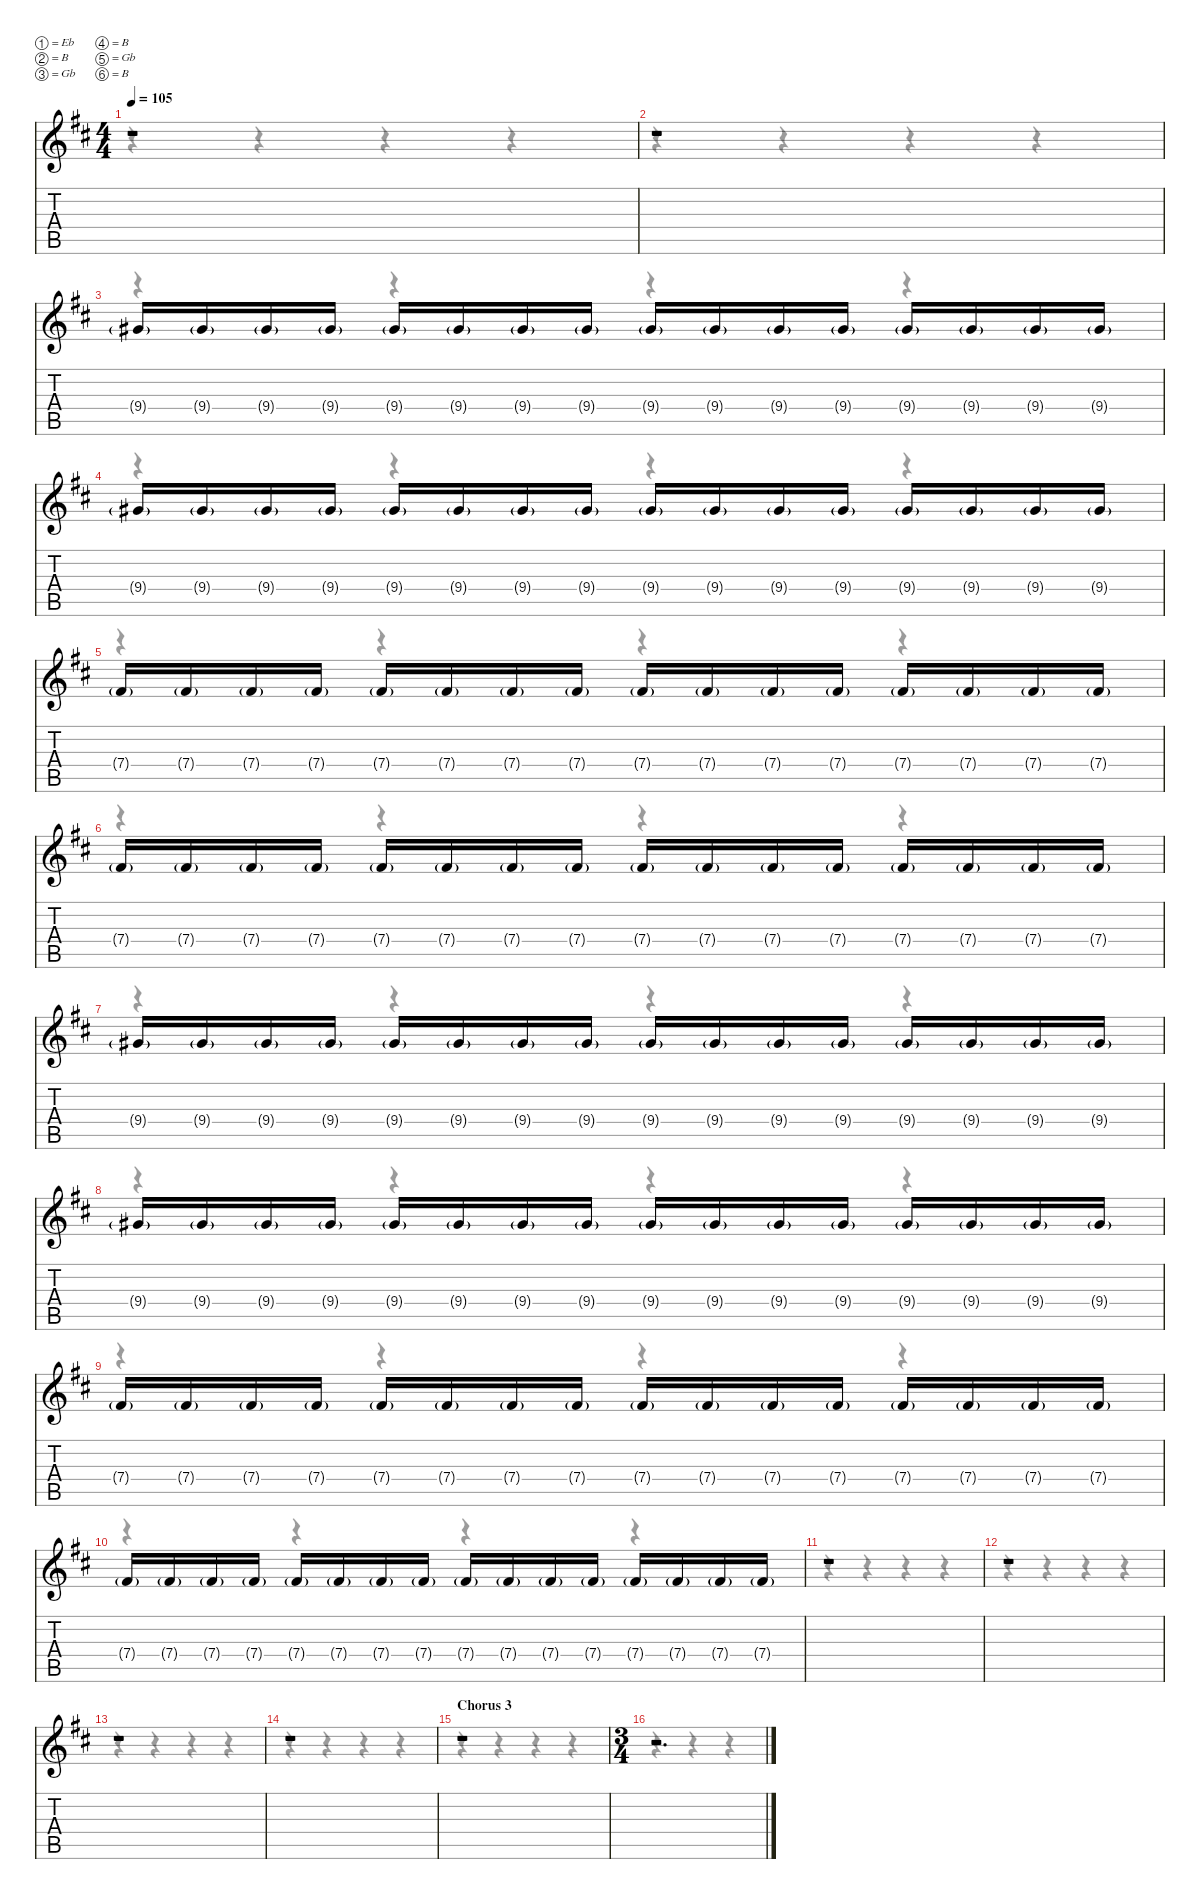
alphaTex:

\defaultSystemsLayout 4
\hideDynamics
\bracketExtendMode nobrackets
\singleTrackTrackNamePolicy hidden
\multiTrackTrackNamePolicy hidden
\firstSystemTrackNameMode fullname
\firstSystemTrackNameOrientation horizontal
\otherSystemsTrackNameOrientation horizontal
\track ("Clean Guitar" "s.guit.") {instrument acousticguitarsteel}
\staff {score tabs}
\tuning (Eb4 B3 Gb3 B2 Gb2 B1)
\voice
\ts (4 4)
\tempo 105
\clef g2
\ks bminor
r.1{dy p beam Up} |
r.1{beam Up} |
9.4{g acc #}.16{dy mp beam Up} 9.4{g acc #}.16{beam Up} 9.4{g acc #}.16{beam Up} 9.4{g acc #}.16{beam Up} 9.4{g acc #}.16{beam Up} 9.4{g acc #}.16{beam Up} 9.4{g acc #}.16{beam Up} 9.4{g acc #}.16{beam Up} 9.4{g acc #}.16{dy p beam Up} 9.4{g acc #}.16{beam Up} 9.4{g acc #}.16{beam Up} 9.4{g acc #}.16{beam Up} 9.4{g acc #}.16{beam Up} 9.4{g acc #}.16{beam Up} 9.4{g acc #}.16{beam Up} 9.4{g acc #}.16{beam Up} |
9.4{g acc #}.16{dy mp beam Up} 9.4{g acc #}.16{beam Up} 9.4{g acc #}.16{beam Up} 9.4{g acc #}.16{beam Up} 9.4{g acc #}.16{beam Up} 9.4{g acc #}.16{beam Up} 9.4{g acc #}.16{beam Up} 9.4{g acc #}.16{beam Up} 9.4{g acc #}.16{dy p beam Up} 9.4{g acc #}.16{beam Up} 9.4{g acc #}.16{beam Up} 9.4{g acc #}.16{beam Up} 9.4{g acc #}.16{beam Up} 9.4{g acc #}.16{beam Up} 9.4{g acc #}.16{beam Up} 9.4{g acc #}.16{beam Up} |
7.4{g acc #}.16{dy mp beam Up} 7.4{g acc #}.16{beam Up} 7.4{g acc #}.16{beam Up} 7.4{g acc #}.16{beam Up} 7.4{g acc #}.16{beam Up} 7.4{g acc #}.16{beam Up} 7.4{g acc #}.16{beam Up} 7.4{g acc #}.16{beam Up} 7.4{g acc #}.16{beam Up} 7.4{g acc #}.16{beam Up} 7.4{g acc #}.16{beam Up} 7.4{g acc #}.16{beam Up} 7.4{g acc #}.16{beam Up} 7.4{g acc #}.16{beam Up} 7.4{g acc #}.16{beam Up} 7.4{g acc #}.16{beam Up} |
7.4{g acc #}.16{beam Up} 7.4{g acc #}.16{beam Up} 7.4{g acc #}.16{beam Up} 7.4{g acc #}.16{beam Up} 7.4{g acc #}.16{beam Up} 7.4{g acc #}.16{beam Up} 7.4{g acc #}.16{beam Up} 7.4{g acc #}.16{beam Up} 7.4{g acc #}.16{beam Up} 7.4{g acc #}.16{beam Up} 7.4{g acc #}.16{beam Up} 7.4{g acc #}.16{beam Up} 7.4{g acc #}.16{beam Up} 7.4{g acc #}.16{beam Up} 7.4{g acc #}.16{beam Up} 7.4{g acc #}.16{beam Up} |
9.4{g acc #}.16{beam Up} 9.4{g acc #}.16{beam Up} 9.4{g acc #}.16{beam Up} 9.4{g acc #}.16{beam Up} 9.4{g acc #}.16{beam Up} 9.4{g acc #}.16{beam Up} 9.4{g acc #}.16{beam Up} 9.4{g acc #}.16{beam Up} 9.4{g acc #}.16{dy p beam Up} 9.4{g acc #}.16{beam Up} 9.4{g acc #}.16{beam Up} 9.4{g acc #}.16{beam Up} 9.4{g acc #}.16{beam Up} 9.4{g acc #}.16{beam Up} 9.4{g acc #}.16{beam Up} 9.4{g acc #}.16{beam Up} |
9.4{g acc #}.16{dy mp beam Up} 9.4{g acc #}.16{beam Up} 9.4{g acc #}.16{beam Up} 9.4{g acc #}.16{beam Up} 9.4{g acc #}.16{beam Up} 9.4{g acc #}.16{beam Up} 9.4{g acc #}.16{beam Up} 9.4{g acc #}.16{beam Up} 9.4{g acc #}.16{dy p beam Up} 9.4{g acc #}.16{beam Up} 9.4{g acc #}.16{beam Up} 9.4{g acc #}.16{beam Up} 9.4{g acc #}.16{beam Up} 9.4{g acc #}.16{beam Up} 9.4{g acc #}.16{beam Up} 9.4{g acc #}.16{beam Up} |
7.4{g acc #}.16{dy mp beam Up} 7.4{g acc #}.16{beam Up} 7.4{g acc #}.16{beam Up} 7.4{g acc #}.16{beam Up} 7.4{g acc #}.16{beam Up} 7.4{g acc #}.16{beam Up} 7.4{g acc #}.16{beam Up} 7.4{g acc #}.16{beam Up} 7.4{g acc #}.16{beam Up} 7.4{g acc #}.16{beam Up} 7.4{g acc #}.16{beam Up} 7.4{g acc #}.16{beam Up} 7.4{g acc #}.16{beam Up} 7.4{g acc #}.16{beam Up} 7.4{g acc #}.16{beam Up} 7.4{g acc #}.16{beam Up} |
7.4{g acc #}.16{beam Up} 7.4{g acc #}.16{beam Up} 7.4{g acc #}.16{beam Up} 7.4{g acc #}.16{beam Up} 7.4{g acc #}.16{beam Up} 7.4{g acc #}.16{beam Up} 7.4{g acc #}.16{beam Up} 7.4{g acc #}.16{beam Up} 7.4{g acc #}.16{beam Up} 7.4{g acc #}.16{beam Up} 7.4{g acc #}.16{beam Up} 7.4{g acc #}.16{beam Up} 7.4{g acc #}.16{beam Up} 7.4{g acc #}.16{beam Up} 7.4{g acc #}.16{beam Up} 7.4{g acc #}.16{beam Up} |
r.1{beam Up} |
r.1{beam Up} |
r.1{beam Up} |
r.1{beam Up} |
\section ("" "Chorus 3")
r.1{beam Up} |
\ts (3 4)
\beaming (8 3 1 1 1)
r.2{d beam Up}
\voice
\clef g2
\ottava regular
\simile none
\ks bminor
r.4{dy mf beam Down} r.4{beam Down} r.4{beam Down} r.4{beam Down} |
r.4{beam Down} r.4{beam Down} r.4{beam Down} r.4{beam Down} |
r.4{beam Down} r.4{beam Down} r.4{beam Down} r.4{beam Down} |
r.4{beam Down} r.4{beam Down} r.4{beam Down} r.4{beam Down} |
r.4{beam Down} r.4{beam Down} r.4{beam Down} r.4{beam Down} |
r.4{beam Down} r.4{beam Down} r.4{beam Down} r.4{beam Down} |
r.4{beam Down} r.4{beam Down} r.4{beam Down} r.4{beam Down} |
r.4{beam Down} r.4{beam Down} r.4{beam Down} r.4{beam Down} |
r.4{beam Down} r.4{beam Down} r.4{beam Down} r.4{beam Down} |
r.4{beam Down} r.4{beam Down} r.4{beam Down} r.4{beam Down} |
r.4{beam Down} r.4{beam Down} r.4{beam Down} r.4{beam Down} |
r.4{beam Down} r.4{beam Down} r.4{beam Down} r.4{beam Down} |
r.4{beam Down} r.4{beam Down} r.4{beam Down} r.4{beam Down} |
r.4{beam Down} r.4{beam Down} r.4{beam Down} r.4{beam Down} |
r.4{beam Down} r.4{beam Down} r.4{beam Down} r.4{beam Down} |
r.4{beam Down} r.4{beam Down} r.4{beam Down}
